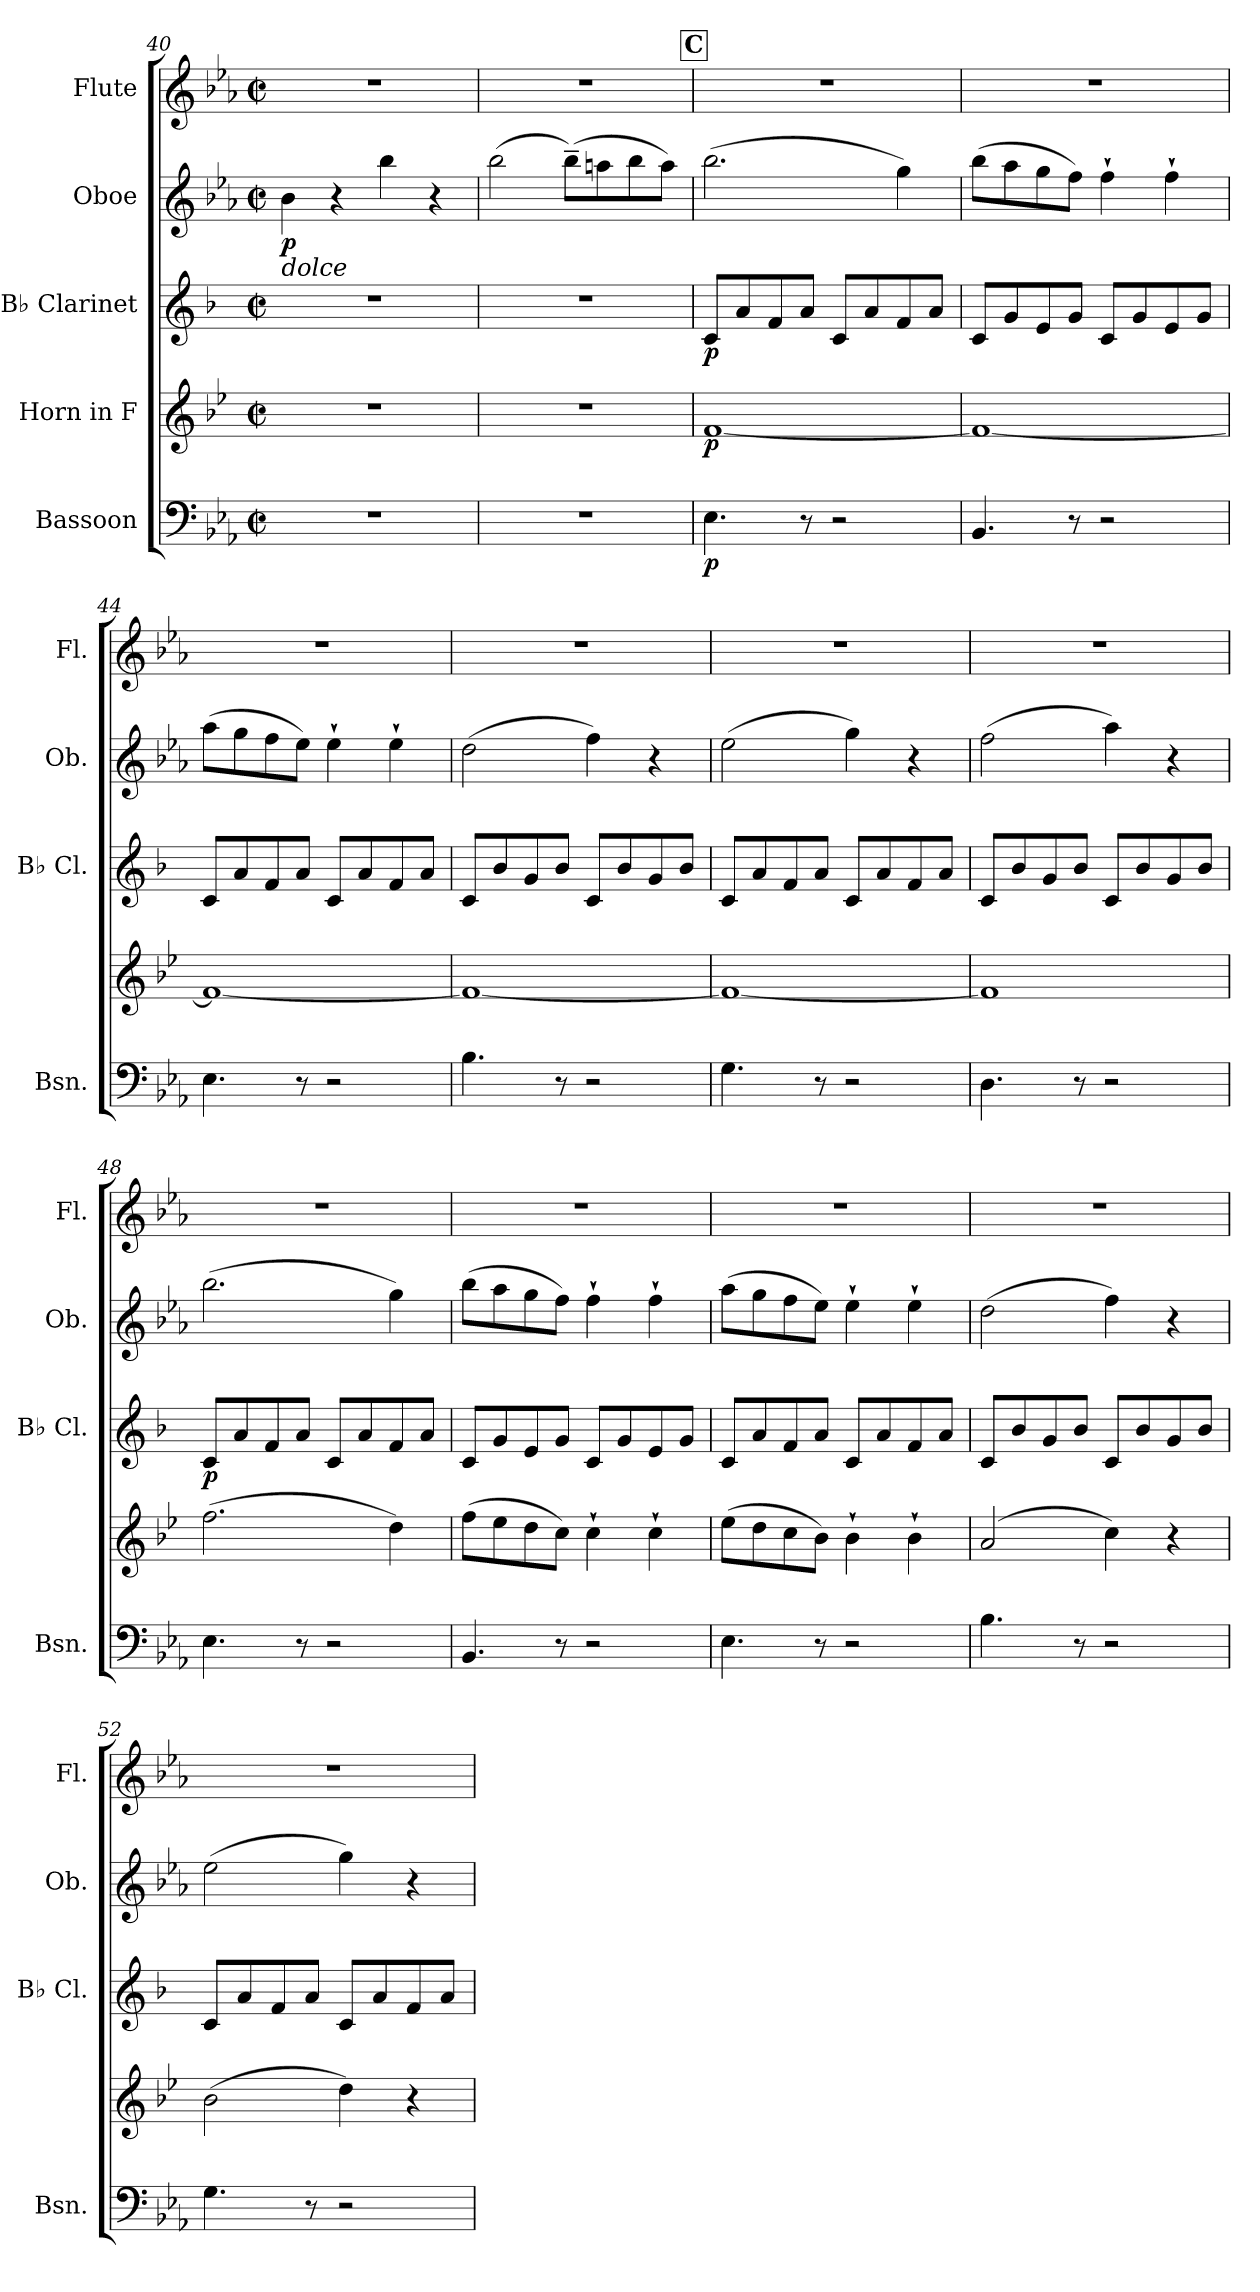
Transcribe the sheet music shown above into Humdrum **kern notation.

**kern	**dynam	**kern	**dynam	**kern	**dynam	**kern	**dynam	**kern
*part5	*part5	*part4	*part4	*part3	*part3	*part2	*part2	*part1
*staff5	*staff5	*staff4	*staff4	*staff3	*staff3	*staff2	*staff2	*staff1
*I"Bassoon	*	*I"Horn in F	*	*I"B♭ Clarinet	*	*I"Oboe	*	*I"Flute
*I'Bsn.	*	*	*	*I'B♭ Cl.	*	*I'Ob.	*	*I'Fl.
!!LO:PB:g=z
*clefF4	*	*clefG2	*	*clefG2	*	*clefG2	*	*clefG2
*	*	*ITrd4c7	*	*ITrd1c2	*	*	*	*
*k[b-e-a-]	*	*k[b-e-a-]	*	*k[b-e-a-]	*	*k[b-e-a-]	*	*k[b-e-a-]
*M2/2	*	*M2/2	*	*M2/2	*	*M2/2	*	*M2/2
*met(c|)	*	*met(c|)	*	*met(c|)	*	*met(c|)	*	*met(c|)
*MM165	*	*MM165	*	*MM165	*	*MM165	*	*MM165
=40	=40	=40	=40	=40	=40	=40	=40	=40
!	!	!	!	!	!	!LO:TX:b:i:t=dolce	!	!
!	!	!	!	!	!	!	!LO:DY:b	!
1r	.	1r	.	1r	.	4b-\	p	1r
.	.	.	.	.	.	4r	.	.
.	.	.	.	.	.	4bb-\	.	.
.	.	.	.	.	.	4r	.	.
=41	=41	=41	=41	=41	=41	=41	=41	=41
1r	.	1r	.	1r	.	(>2bb-\	.	1r
.	.	.	.	.	.	(>8bb-~\L)	.	.
.	.	.	.	.	.	8aan\	.	.
.	.	.	.	.	.	8bb-\	.	.
.	.	.	.	.	.	8aa\J)	.	.
!!LO:REH:place=s1:a:B:fs=14:t=C
=42	=42	=42	=42	=42	=42	=42	=42	=42
!	!LO:DY:b	!	!LO:DY:b	!	!LO:DY:b	!	!	!
4.E-\	p	[1B-	p	8B-/L	p	(>2.bb-\	.	1r
.	.	.	.	8g/	.	.	.	.
.	.	.	.	8e-/	.	.	.	.
8r	.	.	.	8g/J	.	.	.	.
2r	.	.	.	8B-/L	.	.	.	.
.	.	.	.	8g/	.	.	.	.
.	.	.	.	8e-/	.	4gg\)	.	.
.	.	.	.	8g/J	.	.	.	.
=43	=43	=43	=43	=43	=43	=43	=43	=43
4.BB-/	.	1B-_	.	8B-/L	.	(>8bb-\L	.	1r
.	.	.	.	8f/	.	8aa-\	.	.
.	.	.	.	8d/	.	8gg\	.	.
8r	.	.	.	8f/J	.	8ff\J)	.	.
2r	.	.	.	8B-/L	.	4ff`\	.	.
.	.	.	.	8f/	.	.	.	.
.	.	.	.	8d/	.	4ff`\	.	.
.	.	.	.	8f/J	.	.	.	.
=44	=44	=44	=44	=44	=44	=44	=44	=44
4.E-\	.	1B-_	.	8B-/L	.	(>8aa-\L	.	1r
.	.	.	.	8g/	.	8gg\	.	.
.	.	.	.	8e-/	.	8ff\	.	.
8r	.	.	.	8g/J	.	8ee-\J)	.	.
2r	.	.	.	8B-/L	.	4ee-`\	.	.
.	.	.	.	8g/	.	.	.	.
.	.	.	.	8e-/	.	4ee-`\	.	.
.	.	.	.	8g/J	.	.	.	.
!!LO:LB:g=z
=45	=45	=45	=45	=45	=45	=45	=45	=45
4.B-\	.	1B-_	.	8B-/L	.	(>2dd\	.	1r
.	.	.	.	8a-/	.	.	.	.
.	.	.	.	8f/	.	.	.	.
8r	.	.	.	8a-/J	.	.	.	.
2r	.	.	.	8B-/L	.	4ff\)	.	.
.	.	.	.	8a-/	.	.	.	.
.	.	.	.	8f/	.	4r	.	.
.	.	.	.	8a-/J	.	.	.	.
=46	=46	=46	=46	=46	=46	=46	=46	=46
4.G\	.	1B-_	.	8B-/L	.	(>2ee-\	.	1r
.	.	.	.	8g/	.	.	.	.
.	.	.	.	8e-/	.	.	.	.
8r	.	.	.	8g/J	.	.	.	.
2r	.	.	.	8B-/L	.	4gg\)	.	.
.	.	.	.	8g/	.	.	.	.
.	.	.	.	8e-/	.	4r	.	.
.	.	.	.	8g/J	.	.	.	.
=47	=47	=47	=47	=47	=47	=47	=47	=47
4.D\	.	1B-]	.	8B-/L	.	(>2ff\	.	1r
.	.	.	.	8a-/	.	.	.	.
.	.	.	.	8f/	.	.	.	.
8r	.	.	.	8a-/J	.	.	.	.
2r	.	.	.	8B-/L	.	4aa-\)	.	.
.	.	.	.	8a-/	.	.	.	.
.	.	.	.	8f/	.	4r	.	.
.	.	.	.	8a-/J	.	.	.	.
=48	=48	=48	=48	=48	=48	=48	=48	=48
!	!	!	!	!	!LO:DY:b	!	!	!
4.E-\	.	(>2.b-\	.	8B-/L	p	(>2.bb-\	.	1r
.	.	.	.	8g/	.	.	.	.
.	.	.	.	8e-/	.	.	.	.
8r	.	.	.	8g/J	.	.	.	.
2r	.	.	.	8B-/L	.	.	.	.
.	.	.	.	8g/	.	.	.	.
.	.	4g\)	.	8e-/	.	4gg\)	.	.
.	.	.	.	8g/J	.	.	.	.
=49	=49	=49	=49	=49	=49	=49	=49	=49
4.BB-/	.	(>8b-\L	.	8B-/L	.	(>8bb-\L	.	1r
.	.	8a-\	.	8f/	.	8aa-\	.	.
.	.	8g\	.	8d/	.	8gg\	.	.
8r	.	8f\J)	.	8f/J	.	8ff\J)	.	.
2r	.	4f`\	.	8B-/L	.	4ff`\	.	.
.	.	.	.	8f/	.	.	.	.
.	.	4f`\	.	8d/	.	4ff`\	.	.
.	.	.	.	8f/J	.	.	.	.
!!LO:PB:g=z
=50	=50	=50	=50	=50	=50	=50	=50	=50
4.E-\	.	(>8a-\L	.	8B-/L	.	(>8aa-\L	.	1r
.	.	8g\	.	8g/	.	8gg\	.	.
.	.	8f\	.	8e-/	.	8ff\	.	.
8r	.	8e-\J)	.	8g/J	.	8ee-\J)	.	.
2r	.	4e-`\	.	8B-/L	.	4ee-`\	.	.
.	.	.	.	8g/	.	.	.	.
.	.	4e-`\	.	8e-/	.	4ee-`\	.	.
.	.	.	.	8g/J	.	.	.	.
=51	=51	=51	=51	=51	=51	=51	=51	=51
4.B-\	.	(>2d/	.	8B-/L	.	(>2dd\	.	1r
.	.	.	.	8a-/	.	.	.	.
.	.	.	.	8f/	.	.	.	.
8r	.	.	.	8a-/J	.	.	.	.
2r	.	4f\)	.	8B-/L	.	4ff\)	.	.
.	.	.	.	8a-/	.	.	.	.
.	.	4r	.	8f/	.	4r	.	.
.	.	.	.	8a-/J	.	.	.	.
=52	=52	=52	=52	=52	=52	=52	=52	=52
4.G\	.	(>2e-\	.	8B-/L	.	(>2ee-\	.	1r
.	.	.	.	8g/	.	.	.	.
.	.	.	.	8e-/	.	.	.	.
8r	.	.	.	8g/J	.	.	.	.
2r	.	4g\)	.	8B-/L	.	4gg\)	.	.
.	.	.	.	8g/	.	.	.	.
.	.	4r	.	8e-/	.	4r	.	.
.	.	.	.	8g/J	.	.	.	.
=	=	=	=	=	=	=	=	=
*-	*-	*-	*-	*-	*-	*-	*-	*-
